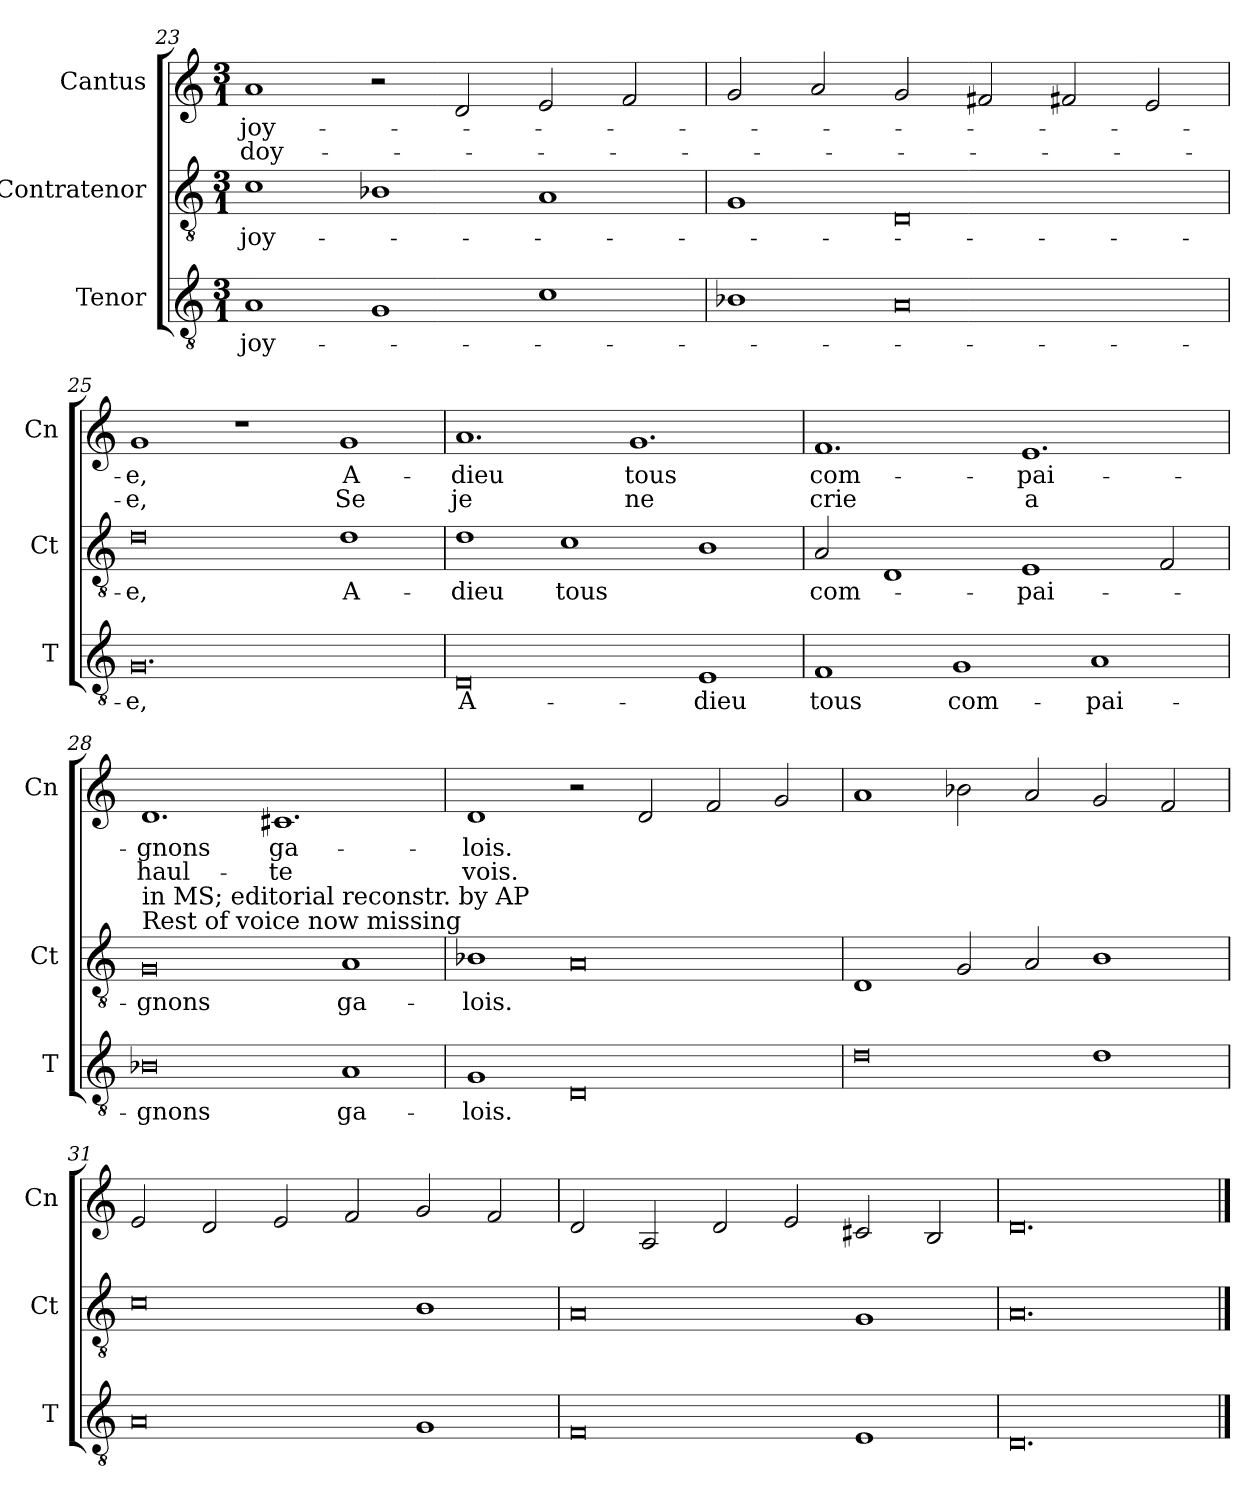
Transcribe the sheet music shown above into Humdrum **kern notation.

**kern	**text	**kern	**text	**kern	**text	**text
*part3	*part3	*part2	*part2	*part1	*part1	*part1
*staff3	*staff3	*staff2	*staff2	*staff1	*staff1	*staff1
*I"Tenor	*	*I"Contratenor	*	*I"Cantus	*	*
*I'T	*	*I'Ct	*	*I'Cn	*	*
*clefGv2	*	*clefGv2	*	*clefG2	*	*
*k[]	*	*k[]	*	*k[]	*	*
*M3/1	*	*M3/1	*	*M3/1	*	*
=23	=23	=23	=23	=23	=23	=23
1A	joy-	1c	joy-	1a	joy-	doy-
1G	.	1B-X	.	2r	.	.
.	.	.	.	2d/	.	.
1c	.	1A	.	2e/	.	.
.	.	.	.	2f/	.	.
=24	=24	=24	=24	=24	=24	=24
1B-X	.	1G	.	2g/	.	.
.	.	.	.	2a/	.	.
0A	.	0D	.	2g/	.	.
.	.	.	.	2f#X/	.	.
.	.	.	.	2f#X/	.	.
.	.	.	.	2e/	.	.
=25	=25	=25	=25	=25	=25	=25
0.G	-e,	0d	-e,	1g	-e,	-e,
.	.	.	.	1r	.	.
.	.	1d	A-	1g	A-	Se
=26	=26	=26	=26	=26	=26	=26
0D	A-	1d	-dieu	1.a	-dieu	je
.	.	1c	tous	.	.	.
.	.	.	.	1.g	tous	ne
1E	-dieu	1B	.	.	.	.
=27	=27	=27	=27	=27	=27	=27
1F	tous	2A/	com-	1.f	com-	crie
.	.	1D	.	.	.	.
1G	com-	.	.	.	.	.
.	.	1E	-pai-	1.e	-pai-	a
1A	-pai-	.	.	.	.	.
.	.	2F/	.	.	.	.
=28	=28	=28	=28	=28	=28	=28
!	!	!LO:TX:a:t=Rest of voice now missing	!	!	!	!
!	!	!LO:TX:a:t=in MS; editorial reconstr. by AP	!	!	!	!
0B-X	-gnons	0G	-gnons	1.d	-gnons	haul-
.	.	.	.	1.c#X	ga-	-te
1A	ga-	1A	ga-	.	.	.
=29	=29	=29	=29	=29	=29	=29
1G	-lois.	1B-X	-lois.	1d	-lois.	vois.
0D	.	0A	.	2r	.	.
.	.	.	.	2d/	.	.
.	.	.	.	2f/	.	.
.	.	.	.	2g/	.	.
=30	=30	=30	=30	=30	=30	=30
0d	.	1D	.	1a	.	.
.	.	2G/	.	2b-X\	.	.
.	.	2A/	.	2a/	.	.
1d	.	1B	.	2g/	.	.
.	.	.	.	2f/	.	.
=31	=31	=31	=31	=31	=31	=31
0A	.	0c	.	2e/	.	.
.	.	.	.	2d/	.	.
.	.	.	.	2e/	.	.
.	.	.	.	2f/	.	.
1G	.	1B	.	2g/	.	.
.	.	.	.	2f/	.	.
=32	=32	=32	=32	=32	=32	=32
0F	.	0A	.	2d/	.	.
.	.	.	.	2A/	.	.
.	.	.	.	2d/	.	.
.	.	.	.	2e/	.	.
1E	.	1G	.	2c#X/	.	.
.	.	.	.	2B/	.	.
=33	=33	=33	=33	=33	=33	=33
0.D	.	0.A	.	0.d	.	.
==	==	==	==	==	==	==
*-	*-	*-	*-	*-	*-	*-
